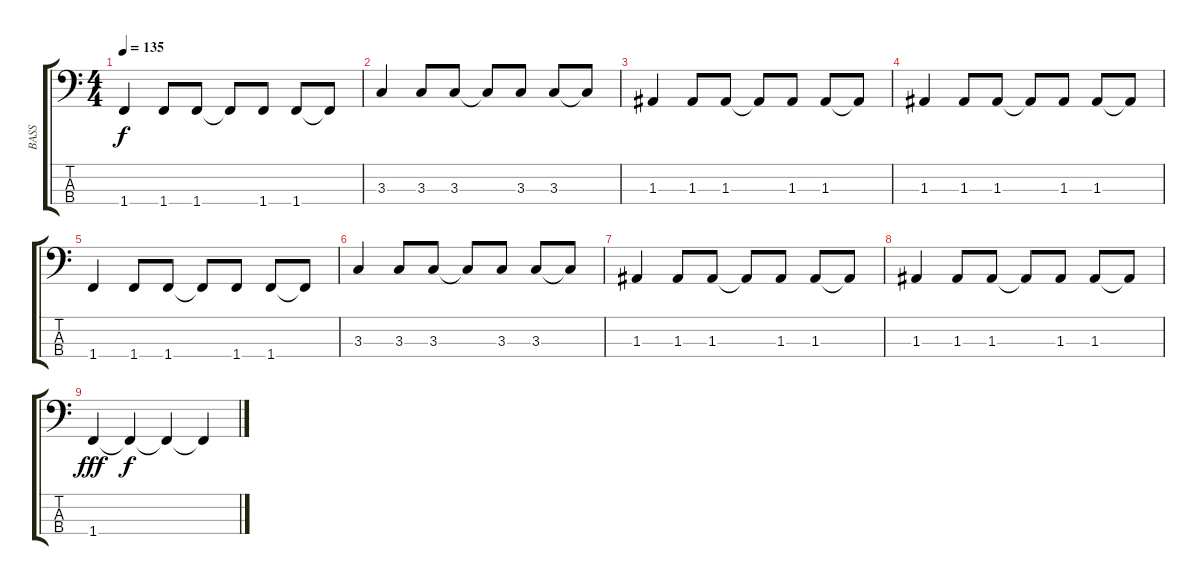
\track ("BASS" "BASS") {instrument electricbassfinger}
\staff {score tabs}
\tuning (G2 D2 A1 E1) {hide}
\ts (4 4)
\tempo 135
\clef f4
\ks c
1.4.4{dy f} 1.4.8 1.4.8 1.4{t}.8 1.4.8 1.4.8 1.4{t}.8 |
3.3.4 3.3.8 3.3.8 3.3{t}.8 3.3.8 3.3.8 3.3{t}.8 |
1.3.4 1.3.8 1.3.8 1.3{t}.8 1.3.8 1.3.8 1.3{t}.8 |
1.3.4 1.3.8 1.3.8 1.3{t}.8 1.3.8 1.3.8 1.3{t}.8 |
1.4.4 1.4.8 1.4.8 1.4{t}.8 1.4.8 1.4.8 1.4{t}.8 |
3.3.4 3.3.8 3.3.8 3.3{t}.8 3.3.8 3.3.8 3.3{t}.8 |
1.3.4 1.3.8 1.3.8 1.3{t}.8 1.3.8 1.3.8 1.3{t}.8 |
1.3.4 1.3.8 1.3.8 1.3{t}.8 1.3.8 1.3.8 1.3{t}.8 |
1.4.4{dy fff} 1.4{t}.4{dy f} 1.4{t}.4 1.4{t}.4
